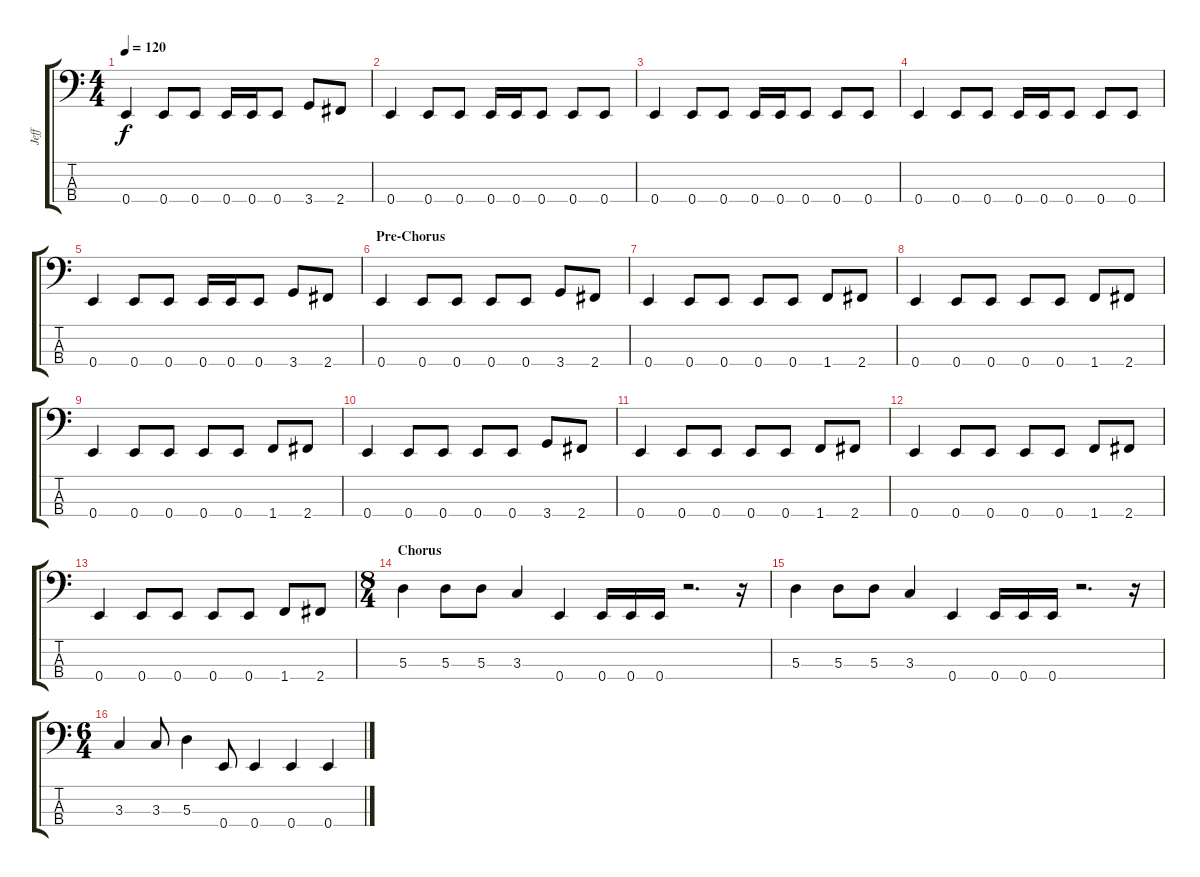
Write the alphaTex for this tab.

\track ("Jeff" "Jeff") {instrument electricbasspick}
\staff {score tabs}
\tuning (G2 D2 A1 E1) {hide}
\ts (4 4)
\tempo 120
\clef f4
\ks c
0.4.4{dy f} 0.4.8 0.4.8 0.4.16 0.4.16 0.4.8 3.4.8 2.4.8 |
0.4.4 0.4.8 0.4.8 0.4.16 0.4.16 0.4.8 0.4.8 0.4.8 |
0.4.4 0.4.8 0.4.8 0.4.16 0.4.16 0.4.8 0.4.8 0.4.8 |
0.4.4 0.4.8 0.4.8 0.4.16 0.4.16 0.4.8 0.4.8 0.4.8 |
0.4.4 0.4.8 0.4.8 0.4.16 0.4.16 0.4.8 3.4.8 2.4.8 |
\section ("" "Pre-Chorus")
0.4.4 0.4.8 0.4.8 0.4.8 0.4.8 3.4.8 2.4.8 |
0.4.4 0.4.8 0.4.8 0.4.8 0.4.8 1.4.8 2.4.8 |
0.4.4 0.4.8 0.4.8 0.4.8 0.4.8 1.4.8 2.4.8 |
0.4.4 0.4.8 0.4.8 0.4.8 0.4.8 1.4.8 2.4.8 |
0.4.4 0.4.8 0.4.8 0.4.8 0.4.8 3.4.8 2.4.8 |
0.4.4 0.4.8 0.4.8 0.4.8 0.4.8 1.4.8 2.4.8 |
0.4.4 0.4.8 0.4.8 0.4.8 0.4.8 1.4.8 2.4.8 |
0.4.4 0.4.8 0.4.8 0.4.8 0.4.8 1.4.8 2.4.8 |
\ts (8 4)
\section ("" "Chorus")
5.3.4 5.3.8 5.3.8 3.3.4 0.4.4 0.4.16 0.4.16 0.4.16 r.2{d} r.16 |
5.3.4 5.3.8 5.3.8 3.3.4 0.4.4 0.4.16 0.4.16 0.4.16 r.2{d} r.16 |
\ts (6 4)
3.3.4 3.3.8 5.3.4 0.4.8 0.4.4 0.4.4 0.4.4
